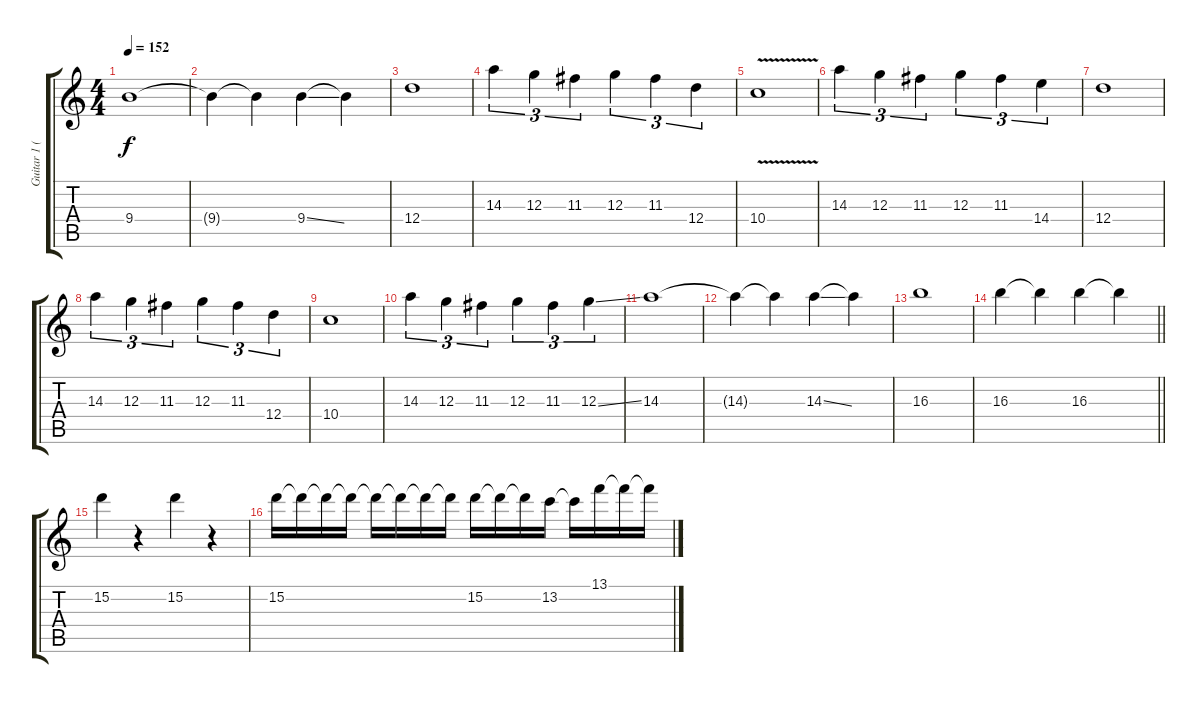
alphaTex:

\track ("Guitar 1 (Drop D)" "Guitar 1 (") {instrument acousticguitarsteel}
\staff {score tabs}
\tuning (E4 B3 G3 D3 A2 D2) {hide}
\ts (4 4)
\tempo 152
\clef g2
\ks c
9.4.1{dy f} |
9.4{t}.4 9.4{t}.4 9.4{ss}.4 9.4{t}.4 |
12.4.1 |
14.3.4{tu (3 2)} 12.3.4{tu (3 2)} 11.3.4{tu (3 2)} 12.3.4{tu (3 2)} 11.3.4{tu (3 2)} 12.4.4{tu (3 2)} |
10.4{v}.1 |
14.3.4{tu (3 2)} 12.3.4{tu (3 2)} 11.3.4{tu (3 2)} 12.3.4{tu (3 2)} 11.3.4{tu (3 2)} 14.4.4{tu (3 2)} |
12.4.1 |
14.3.4{tu (3 2)} 12.3.4{tu (3 2)} 11.3.4{tu (3 2)} 12.3.4{tu (3 2)} 11.3.4{tu (3 2)} 12.4.4{tu (3 2)} |
10.4.1 |
14.3.4{tu (3 2)} 12.3.4{tu (3 2)} 11.3.4{tu (3 2)} 12.3.4{tu (3 2)} 11.3.4{tu (3 2)} 12.3{ss}.4{tu (3 2)} |
14.3.1 |
14.3{t}.4 14.3{t}.4 14.3{ss}.4 14.3{t}.4 |
16.3.1 |
\barLineRight lightlight
16.3.4 16.3{t}.4 16.3.4 16.3{t}.4 |
15.2.4 r.4 15.2.4 r.4 |
15.2.16 15.2{t}.16 15.2{t}.16 15.2{t}.16 15.2{t}.16 15.2{t}.16 15.2{t}.16 15.2{t}.16 15.2.16 15.2{t}.16 15.2{t}.16 13.2.16 13.2{t}.16 13.1.16 13.1{t}.16 13.1{t}.16
